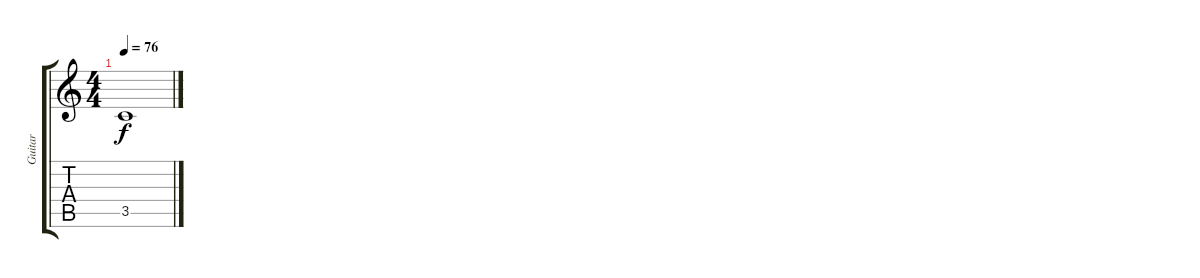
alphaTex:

\track ("Guitar" "Guitar") {instrument acousticguitarsteel}
\staff {score tabs}
\tuning (E4 B3 G3 D3 A2 E2) {hide}
\ts (4 4)
\tempo 76
\clef g2
\ks c
3.5{t}.1{dy f}
